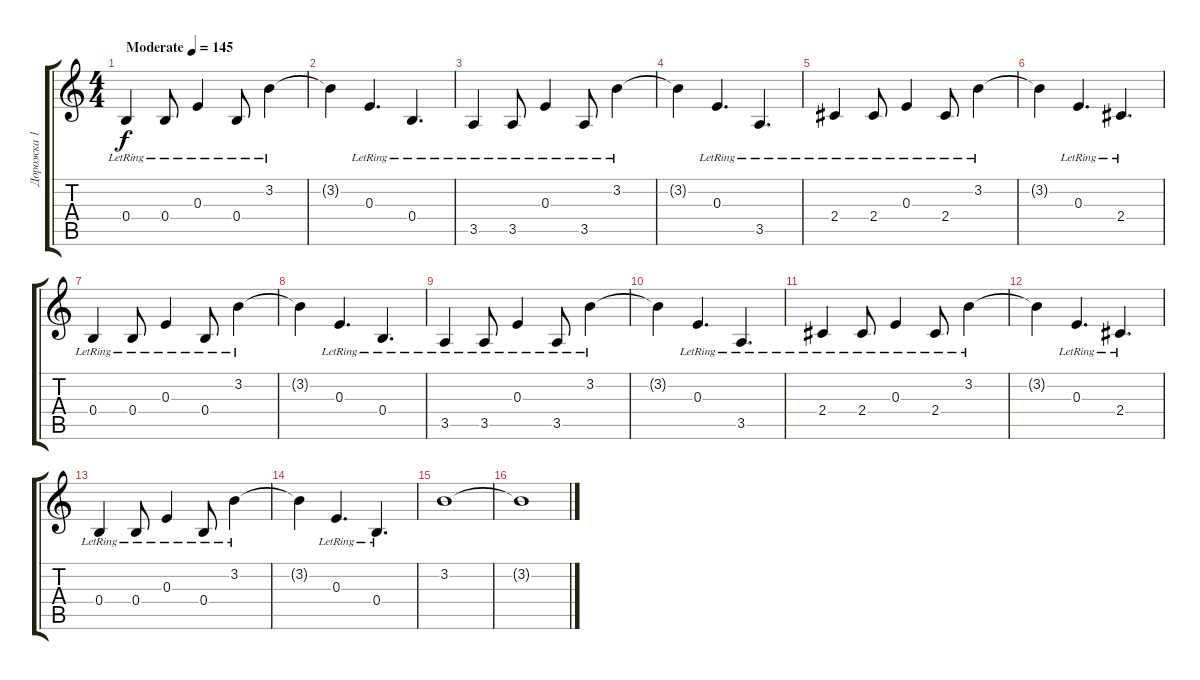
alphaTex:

\track ("Дорожка 1" "Дорожка 1") {instrument electricguitarclean}
\staff {score tabs}
\tuning (Db4 Ab3 E3 B2 Gb2 B1) {hide}
\ts (4 4)
\tempo (145 "Moderate")
\clef g2
\ks c
0.4{lr}.4{dy f instrument electricguitarclean} 0.4{lr}.8 0.3{lr}.4 0.4{lr}.8 3.2{lr}.4 |
3.2{t}.4 0.3{lr}.4{d} 0.4{lr}.4{d} |
3.5{lr}.4 3.5{lr}.8 0.3{lr}.4 3.5{lr}.8 3.2{lr}.4 |
3.2{t}.4 0.3{lr}.4{d} 3.5{lr}.4{d} |
2.4{lr}.4 2.4{lr}.8 0.3{lr}.4 2.4{lr}.8 3.2{lr}.4 |
3.2{t}.4 0.3{lr}.4{d} 2.4{lr}.4{d} |
0.4{lr}.4 0.4{lr}.8 0.3{lr}.4 0.4{lr}.8 3.2{lr}.4 |
3.2{t}.4 0.3{lr}.4{d} 0.4{lr}.4{d} |
3.5{lr}.4 3.5{lr}.8 0.3{lr}.4 3.5{lr}.8 3.2{lr}.4 |
3.2{t}.4 0.3{lr}.4{d} 3.5{lr}.4{d} |
2.4{lr}.4 2.4{lr}.8 0.3{lr}.4 2.4{lr}.8 3.2{lr}.4 |
3.2{t}.4 0.3{lr}.4{d} 2.4{lr}.4{d} |
0.4{lr}.4 0.4{lr}.8 0.3{lr}.4 0.4{lr}.8 3.2{lr}.4 |
3.2{t}.4 0.3{lr}.4{d} 0.4{lr}.4{d} |
3.2.1 |
3.2{t}.1
